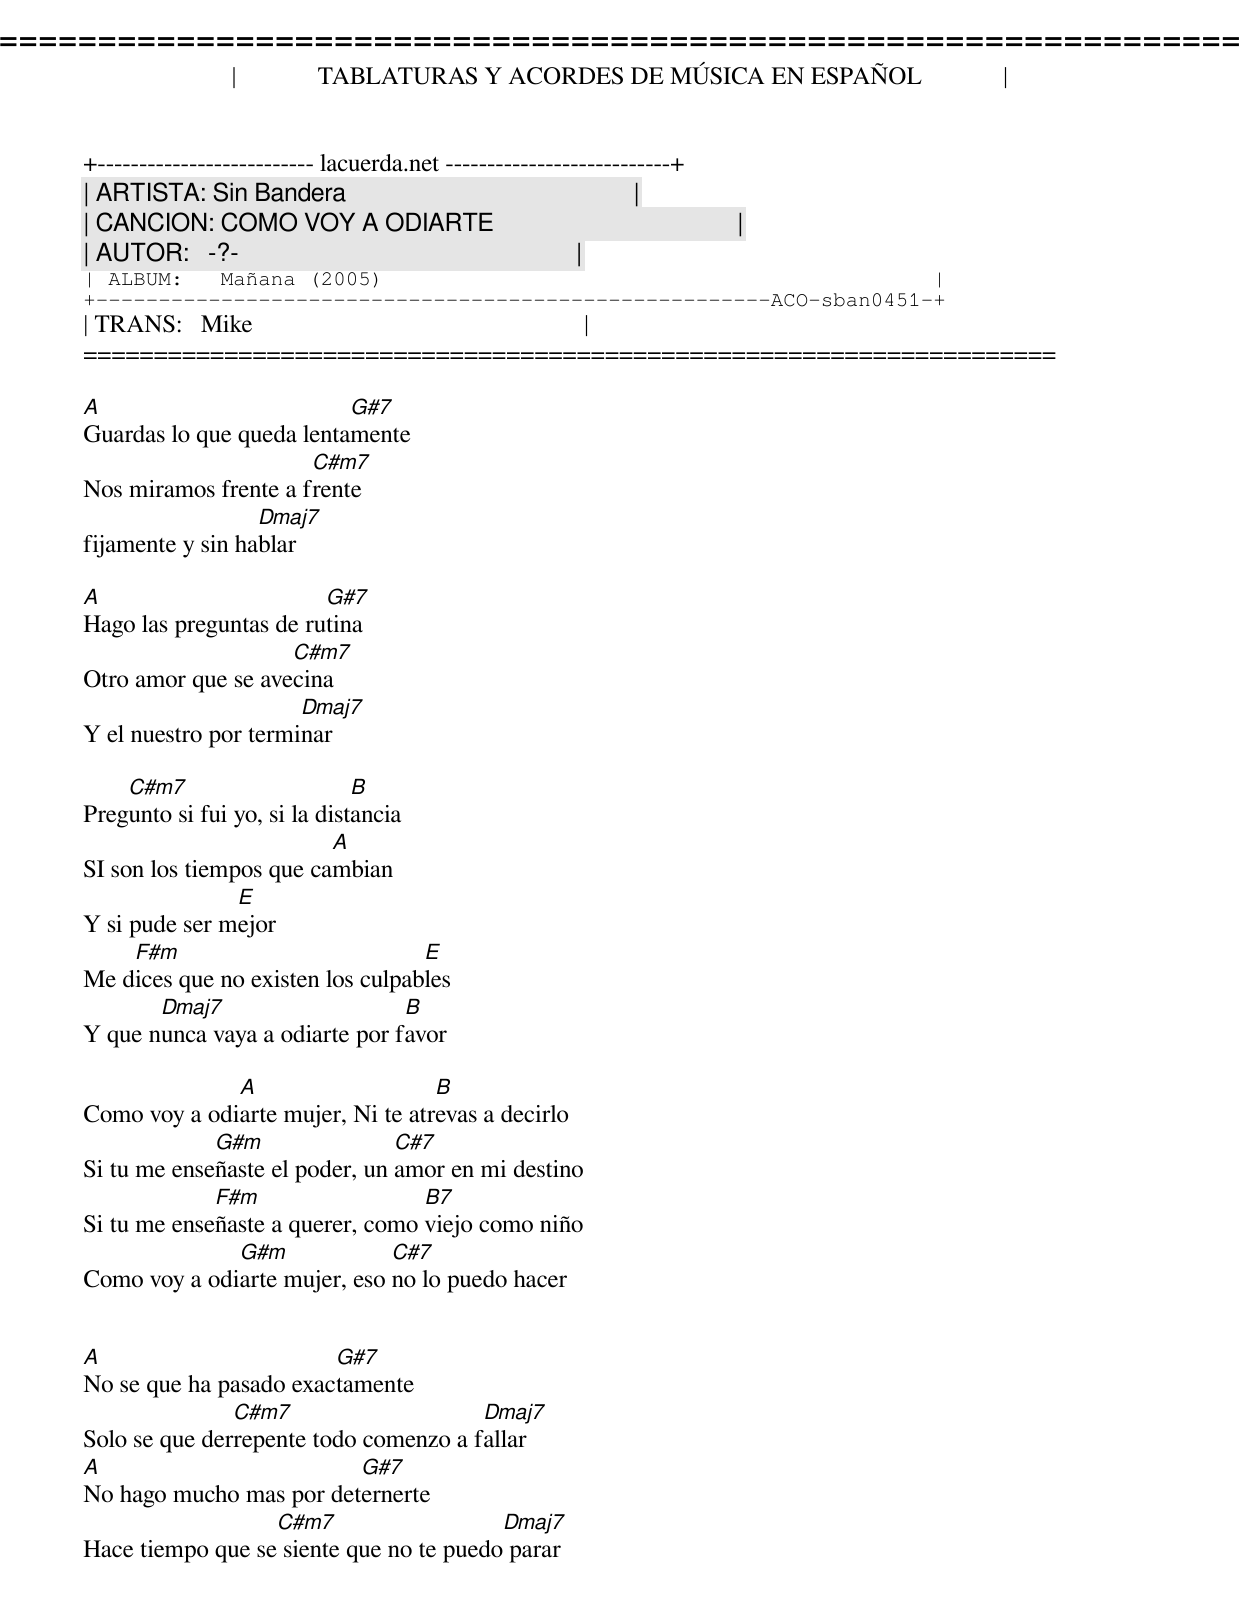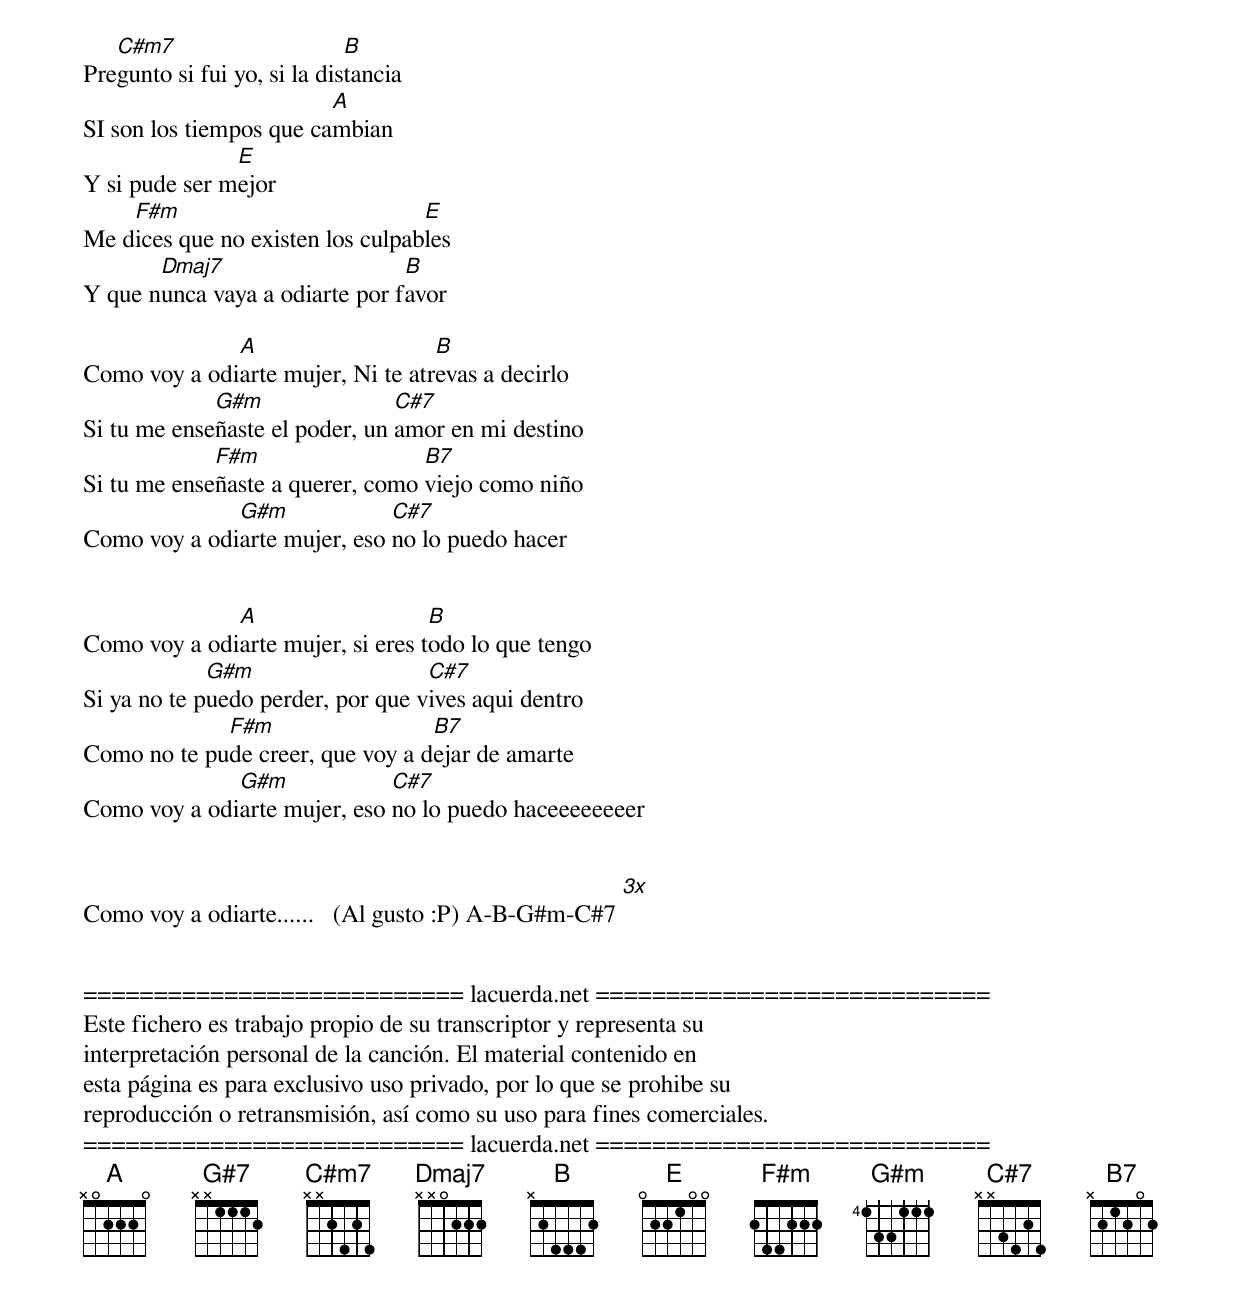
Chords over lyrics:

=====================================================================
|             TABLATURAS Y ACORDES DE MÚSICA EN ESPAÑOL             |
+-------------------------- lacuerda.net ---------------------------+
| ARTISTA: Sin Bandera                                              |
| CANCION: COMO VOY A ODIARTE                                       |
| AUTOR:   -?-                                                      |
| ALBUM:   Mañana (2005)                                            |
+------------------------------------------------------ACO-sban0451-+
| TRANS:   Mike                                                     |
=====================================================================

A                         G#7
Guardas lo que queda lentamente
                      C#m7
Nos miramos frente a frente
                  Dmaj7
fijamente y sin hablar

A                       G#7
Hago las preguntas de rutina
                    C#m7
Otro amor que se avecina
                      Dmaj7
Y el nuestro por terminar

    C#m7                      B
Pregunto si fui yo, si la distancia
                         A
SI son los tiempos que cambian
               E
Y si pude ser mejor
    F#m                           E
Me dices que no existen los culpables
       Dmaj7                    B
Y que nunca vaya a odiarte por favor

              A                    B
Como voy a odiarte mujer, Ni te atrevas a decirlo
             G#m                C#7
Si tu me enseñaste el poder, un amor en mi destino
             F#m                  B7
Si tu me enseñaste a querer, como viejo como niño
              G#m             C#7
Como voy a odiarte mujer, eso no lo puedo hacer


A                       G#7
No se que ha pasado exactamente
               C#m7                    Dmaj7
Solo se que derrepente todo comenzo a fallar
A                        G#7
No hago mucho mas por deternerte
                  C#m7                   Dmaj7
Hace tiempo que se siente que no te puedo parar


   C#m7                      B
Pregunto si fui yo, si la distancia
                         A
SI son los tiempos que cambian
               E
Y si pude ser mejor
    F#m                           E
Me dices que no existen los culpables
       Dmaj7                    B
Y que nunca vaya a odiarte por favor

              A                    B
Como voy a odiarte mujer, Ni te atrevas a decirlo
             G#m                C#7
Si tu me enseñaste el poder, un amor en mi destino
             F#m                  B7
Si tu me enseñaste a querer, como viejo como niño
              G#m             C#7
Como voy a odiarte mujer, eso no lo puedo hacer


              A                    B
Como voy a odiarte mujer, si eres todo lo que tengo
             G#m                   C#7
Si ya no te puedo perder, por que vives aqui dentro
             F#m                  B7
Como no te pude creer, que voy a dejar de amarte
              G#m             C#7
Como voy a odiarte mujer, eso no lo puedo haceeeeeeeer


Como voy a odiarte......   (Al gusto :P) A-B-G#m-C#7 [3x]


=========================== lacuerda.net ============================
Este fichero es trabajo propio de su transcriptor y representa su
interpretación personal de la canción. El material contenido en
esta página es para exclusivo uso privado, por lo que se prohibe su
reproducción o retransmisión, así como su uso para fines comerciales.
=========================== lacuerda.net ============================
